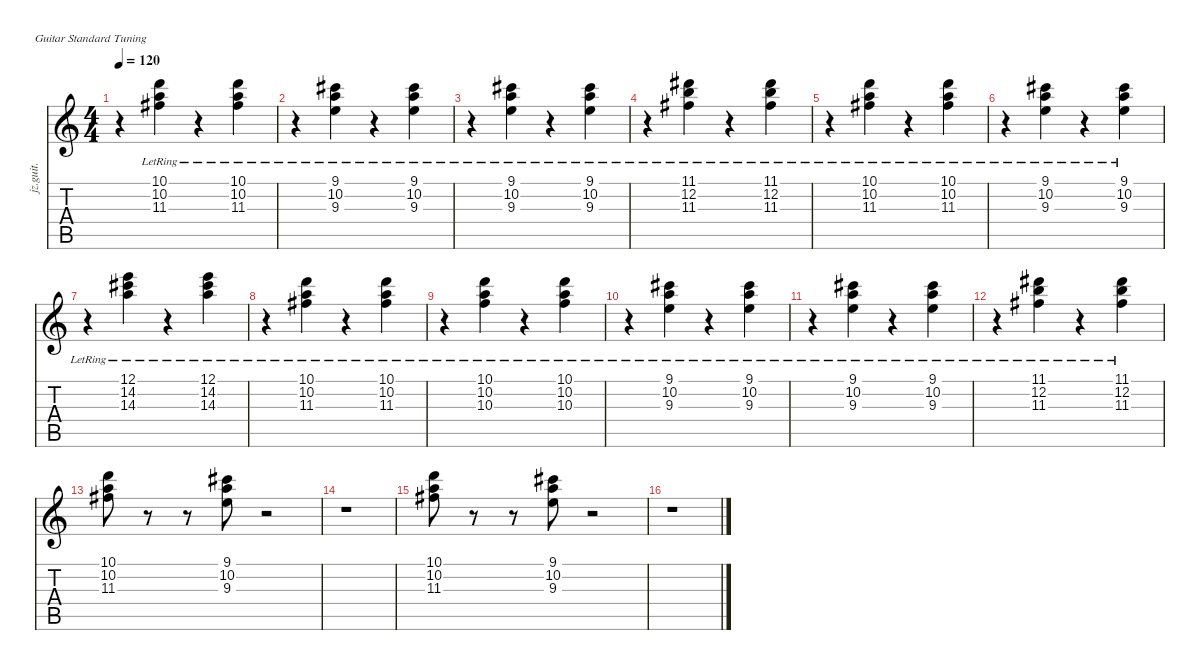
\defaultSystemsLayout 4
\hideDynamics
\bracketExtendMode nobrackets
\otherSystemsTrackNameOrientation horizontal
\track ("George" "jz.guit.") {instrument electricguitarjazz}
\staff {score tabs}
\tuning (E4 B3 G3 D3 A2 E2)
\ts (4 4)
\tempo 120
\clef g2
\ks c
r.4{dy ff} (10.1{lr} 10.2{lr} 11.3{lr acc #}).4 r.4 (10.1{lr} 10.2{lr} 11.3{lr acc #}).4 |
r.4 (9.1{lr acc #} 10.2{lr} 9.3{lr}).4 r.4 (9.1{lr acc #} 10.2{lr} 9.3{lr}).4 |
r.4 (9.1{lr acc #} 10.2{lr} 9.3{lr}).4 r.4 (9.1{lr acc #} 10.2{lr} 9.3{lr}).4 |
r.4 (11.1{lr acc #} 12.2{lr} 11.3{lr acc #}).4 r.4 (11.1{lr acc #} 12.2{lr} 11.3{lr acc #}).4 |
r.4 (10.1{lr} 10.2{lr} 11.3{lr acc #}).4 r.4 (10.1{lr} 10.2{lr} 11.3{lr acc #}).4 |
r.4 (9.1{lr acc #} 10.2{lr} 9.3{lr}).4 r.4 (9.1{lr acc #} 10.2{lr} 9.3{lr}).4 |
r.4 (12.1{lr} 14.2{lr acc #} 14.3{lr}).4 r.4 (12.1{lr} 14.2{lr acc #} 14.3{lr}).4 |
r.4 (10.1{lr} 10.2{lr} 11.3{lr acc #}).4 r.4 (10.1{lr} 10.2{lr} 11.3{lr acc #}).4 |
r.4 (10.1{lr} 10.2{lr} 10.3{lr}).4{dy fff} r.4 (10.1{lr} 10.2{lr} 10.3{lr}).4 |
r.4 (9.1{lr acc #} 10.2{lr} 9.3{lr}).4{dy ff} r.4 (9.1{lr acc #} 10.2{lr} 9.3{lr}).4 |
r.4 (9.1{lr acc #} 10.2{lr} 9.3{lr}).4 r.4 (9.1{lr acc #} 10.2{lr} 9.3{lr}).4 |
r.4 (11.1{lr acc #} 12.2{lr} 11.3{lr acc #}).4 r.4 (11.1{lr acc #} 12.2{lr} 11.3{lr acc #}).4 |
(10.1 10.2 11.3{acc #}).8 r.8 r.8 (9.1{acc #} 10.2 9.3).8 r.2 |
r.1 |
(10.1 10.2 11.3{acc #}).8 r.8 r.8 (9.1{acc #} 10.2 9.3).8 r.2 |
r.1
